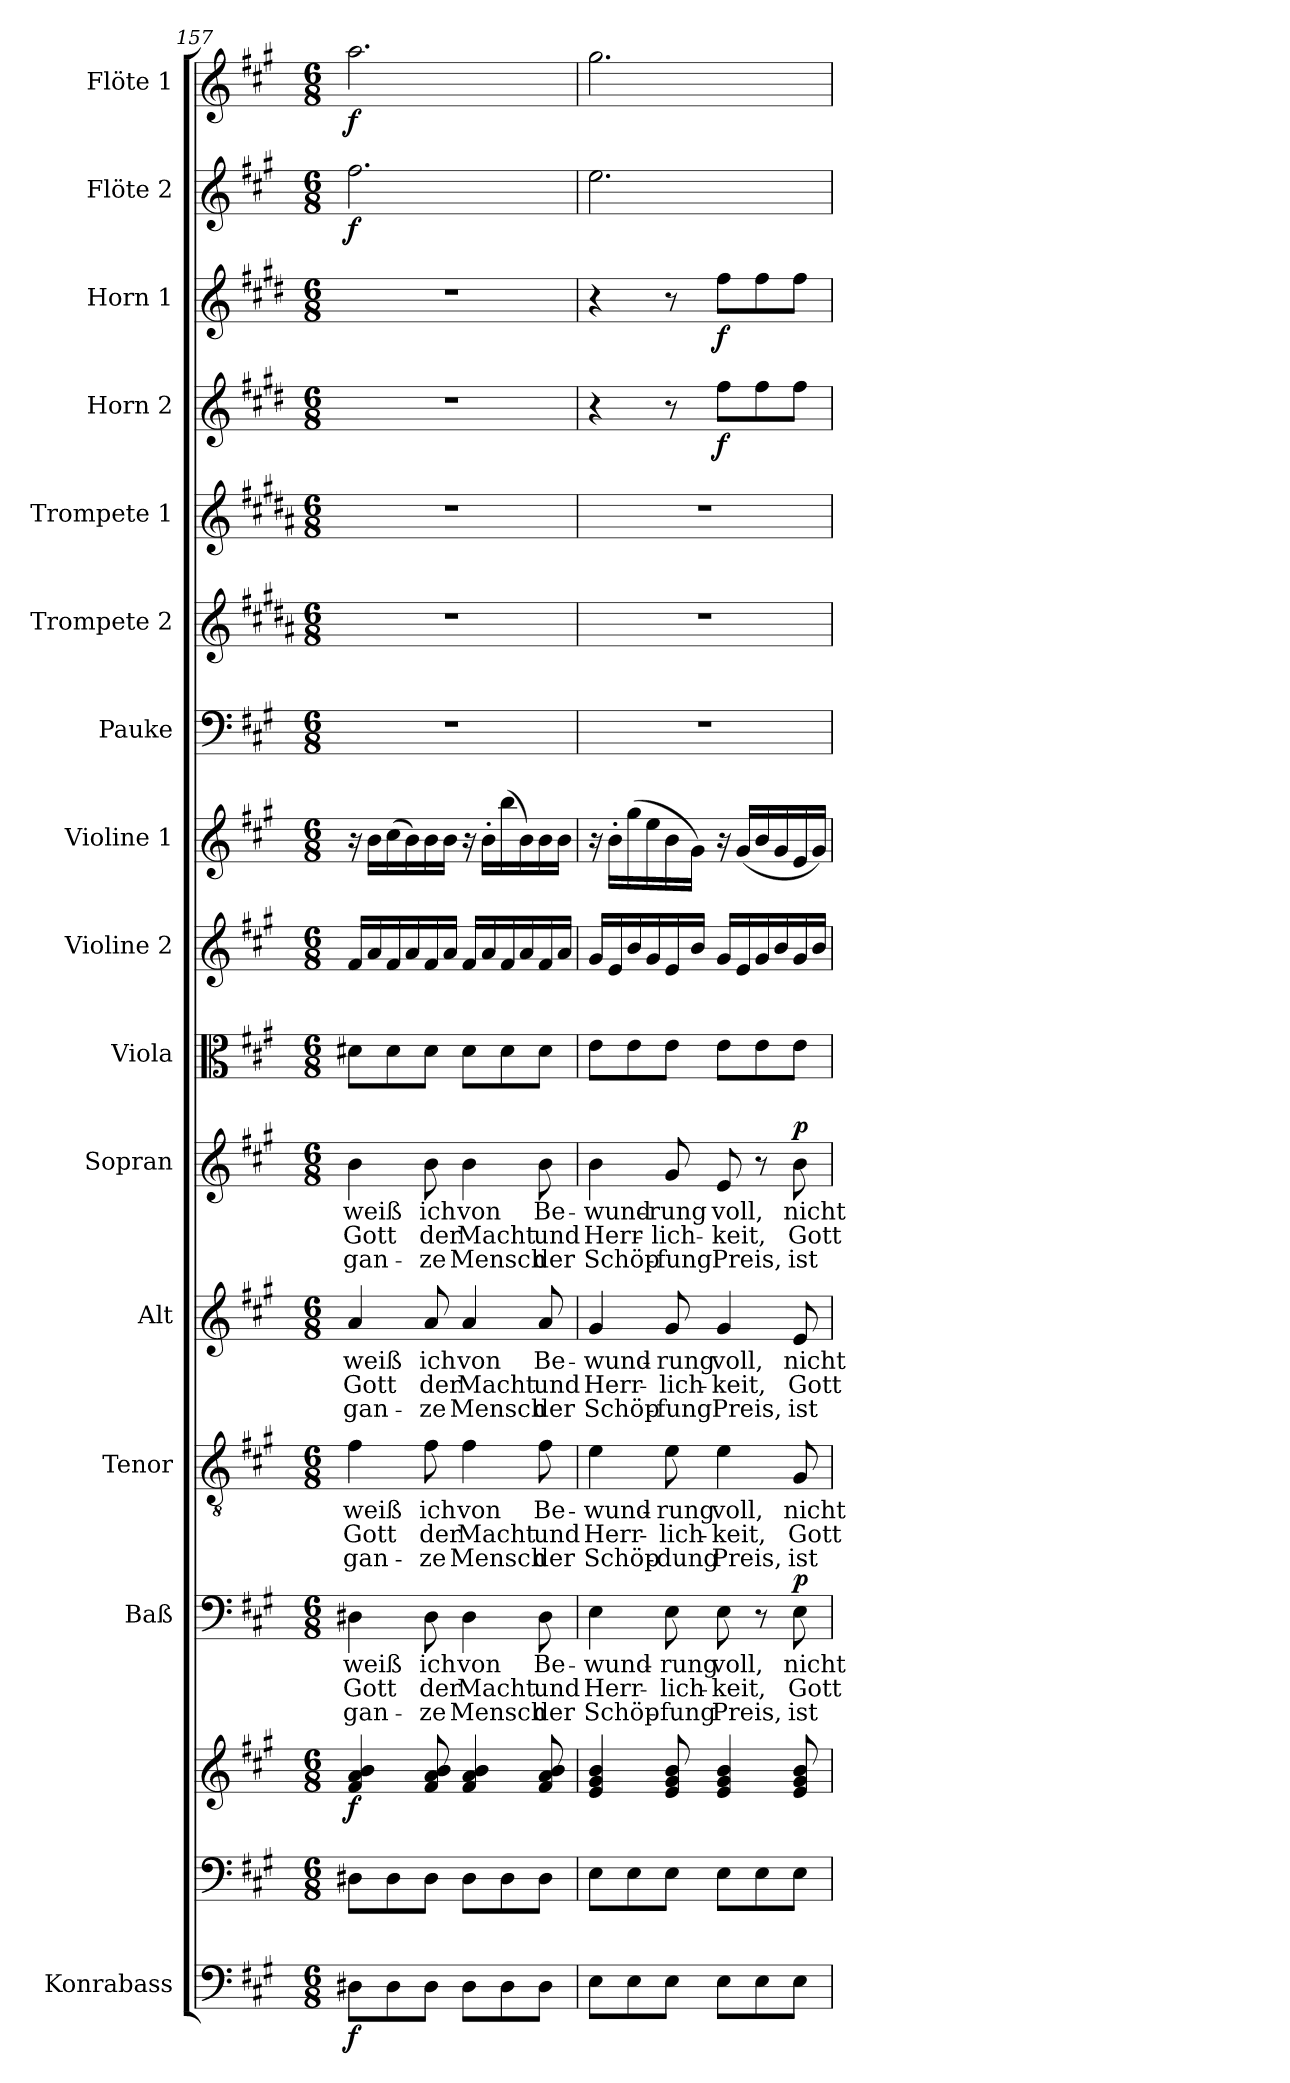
**kern	**dynam	**kern	**kern	**dynam	**kern	**text	**text	**text	**dynam	**kern	**text	**text	**text	**kern	**text	**text	**text	**kern	**text	**text	**text	**dynam	**kern	**kern	**kern	**kern	**kern	**kern	**kern	**dynam	**kern	**dynam	**kern	**dynam	**kern	**dynam
*part16	*part16	*part15	*part15	*part15	*part14	*part14	*part14	*part14	*part14	*part13	*part13	*part13	*part13	*part12	*part12	*part12	*part12	*part11	*part11	*part11	*part11	*part11	*part10	*part9	*part8	*part7	*part6	*part5	*part4	*part4	*part3	*part3	*part2	*part2	*part1	*part1
*staff17	*staff17	*staff16	*staff15	*staff15/16	*staff14	*staff14	*staff14	*staff14	*staff14	*staff13	*staff13	*staff13	*staff13	*staff12	*staff12	*staff12	*staff12	*staff11	*staff11	*staff11	*staff11	*staff11	*staff10	*staff9	*staff8	*staff7	*staff6	*staff5	*staff4	*staff4	*staff3	*staff3	*staff2	*staff2	*staff1	*staff1
*I"Konrabass	*	*	*	*	*I"Baß	*	*	*	*	*I"Tenor	*	*	*	*I"Alt	*	*	*	*I"Sopran	*	*	*	*	*I"Viola	*I"Violine 2	*I"Violine 1	*I"Pauke	*I"Trompete 2	*I"Trompete 1	*I"Horn 2	*	*I"Horn 1	*	*I"Flöte 2	*	*I"Flöte 1	*
*I'Kb.	*	*	*	*	*I'Baß	*	*	*	*	*I'Ten	*	*	*	*I'Alt	*	*	*	*I'Sop	*	*	*	*	*I'Vla.	*I'Vln. 2	*I'Vln. 1	*I'Pk.	*I'Trp. 2	*I'Trp. 1	*I'Hrn. 2	*	*I'Hrn. 1	*	*I'Fl. 2	*	*I'Fl. 1	*
!!LO:PB:g=z
*clefF4	*	*clefF4	*clefG2	*	*clefF4	*	*	*	*	*clefGv2	*	*	*	*clefG2	*	*	*	*clefG2	*	*	*	*	*clefC3	*clefG2	*clefG2	*clefF4	*clefG2	*clefG2	*clefG2	*	*clefG2	*	*clefG2	*	*clefG2	*
*ITrd7c12	*	*	*	*	*	*	*	*	*	*	*	*	*	*	*	*	*	*	*	*	*	*	*	*	*	*	*ITrd1c2	*ITrd1c2	*ITrd4c7	*	*ITrd4c7	*	*	*	*	*
*k[f#c#g#]	*	*k[f#c#g#]	*k[f#c#g#]	*	*k[f#c#g#]	*	*	*	*	*k[f#c#g#]	*	*	*	*k[f#c#g#]	*	*	*	*k[f#c#g#]	*	*	*	*	*k[f#c#g#]	*k[f#c#g#]	*k[f#c#g#]	*k[f#c#g#]	*k[f#c#g#]	*k[f#c#g#]	*k[f#c#g#]	*	*k[f#c#g#]	*	*k[f#c#g#]	*	*k[f#c#g#]	*
*A:	*	*A:	*A:	*	*A:	*	*	*	*	*A:	*	*	*	*A:	*	*	*	*A:	*	*	*	*	*A:	*A:	*A:	*A:	*A:	*A:	*A:	*	*A:	*	*A:	*	*A:	*
*M6/8	*	*M6/8	*M6/8	*	*M6/8	*	*	*	*	*M6/8	*	*	*	*M6/8	*	*	*	*M6/8	*	*	*	*	*M6/8	*M6/8	*M6/8	*M6/8	*M6/8	*M6/8	*M6/8	*	*M6/8	*	*M6/8	*	*M6/8	*
=157	=157	=157	=157	=157	=157	=157	=157	=157	=157	=157	=157	=157	=157	=157	=157	=157	=157	=157	=157	=157	=157	=157	=157	=157	=157	=157	=157	=157	=157	=157	=157	=157	=157	=157	=157	=157
!	!LO:DY:b	!	!	!LO:DY:b	!	!LO:LY:b	!LO:LY:b	!LO:LY:b	!	!	!LO:LY:b	!LO:LY:b	!LO:LY:b	!	!LO:LY:b	!LO:LY:b	!LO:LY:b	!	!LO:LY:b	!LO:LY:b	!LO:LY:b	!	!	!	!	!	!	!	!	!	!	!	!	!LO:DY:b	!	!LO:DY:b
8DD#X\L	f	8D#X\L	4f#/ 4a/ 4b/	f	4D#X\	weiß	Gott	gan-	.	4f#\	weiß	Gott	gan-	4a/	weiß	Gott	gan-	4b\	weiß	Gott	gan-	.	8d#X\L	16f#/LL	16r	2.r	2.r	2.r	2.r	.	2.r	.	2.ff#\	f	2.aa\	f
.	.	.	.	.	.	.	.	.	.	.	.	.	.	.	.	.	.	.	.	.	.	.	.	16a/	16b\LL	.	.	.	.	.	.	.	.	.	.	.
8DD#\	.	8D#\	.	.	.	.	.	.	.	.	.	.	.	.	.	.	.	.	.	.	.	.	8d#\	16f#/	(>16cc#\	.	.	.	.	.	.	.	.	.	.	.
.	.	.	.	.	.	.	.	.	.	.	.	.	.	.	.	.	.	.	.	.	.	.	.	16a/	16b\)	.	.	.	.	.	.	.	.	.	.	.
!	!	!	!	!	!	!LO:LY:b	!LO:LY:b	!LO:LY:b	!	!	!LO:LY:b	!LO:LY:b	!LO:LY:b	!	!LO:LY:b	!LO:LY:b	!LO:LY:b	!	!LO:LY:b	!LO:LY:b	!LO:LY:b	!	!	!	!	!	!	!	!	!	!	!	!	!	!	!
8DD#\J	.	8D#\J	8f#/ 8a/ 8b/	.	8D#\	ich	der	-ze	.	8f#\	ich	der	-ze	8a/	ich	der	-ze	8b\	ich	der	-ze	.	8d#\J	16f#/	16b\	.	.	.	.	.	.	.	.	.	.	.
.	.	.	.	.	.	.	.	.	.	.	.	.	.	.	.	.	.	.	.	.	.	.	.	16a/JJ	16b\JJ	.	.	.	.	.	.	.	.	.	.	.
!	!	!	!	!	!	!LO:LY:b	!LO:LY:b	!LO:LY:b	!	!	!LO:LY:b	!LO:LY:b	!LO:LY:b	!	!LO:LY:b	!LO:LY:b	!LO:LY:b	!	!LO:LY:b	!LO:LY:b	!LO:LY:b	!	!	!	!	!	!	!	!	!	!	!	!	!	!	!
8DD#\L	.	8D#\L	4f#/ 4a/ 4b/	.	4D#\	von	Macht	Mensch	.	4f#\	von	Macht	Mensch	4a/	von	Macht	Mensch	4b\	von	Macht	Mensch	.	8d#\L	16f#/LL	16r	.	.	.	.	.	.	.	.	.	.	.
.	.	.	.	.	.	.	.	.	.	.	.	.	.	.	.	.	.	.	.	.	.	.	.	16a/	16b'>\LL	.	.	.	.	.	.	.	.	.	.	.
8DD#\	.	8D#\	.	.	.	.	.	.	.	.	.	.	.	.	.	.	.	.	.	.	.	.	8d#\	16f#/	(>16bb\	.	.	.	.	.	.	.	.	.	.	.
.	.	.	.	.	.	.	.	.	.	.	.	.	.	.	.	.	.	.	.	.	.	.	.	16a/	16b\)	.	.	.	.	.	.	.	.	.	.	.
!	!	!	!	!	!	!LO:LY:b	!LO:LY:b	!LO:LY:b	!	!	!LO:LY:b	!LO:LY:b	!LO:LY:b	!	!LO:LY:b	!LO:LY:b	!LO:LY:b	!	!LO:LY:b	!LO:LY:b	!LO:LY:b	!	!	!	!	!	!	!	!	!	!	!	!	!	!	!
8DD#\J	.	8D#\J	8f#/ 8a/ 8b/	.	8D#\	Be-	und	der	.	8f#\	Be-	und	der	8a/	Be-	und	der	8b\	Be-	und	der	.	8d#\J	16f#/	16b\	.	.	.	.	.	.	.	.	.	.	.
.	.	.	.	.	.	.	.	.	.	.	.	.	.	.	.	.	.	.	.	.	.	.	.	16a/JJ	16b\JJ	.	.	.	.	.	.	.	.	.	.	.
=158	=158	=158	=158	=158	=158	=158	=158	=158	=158	=158	=158	=158	=158	=158	=158	=158	=158	=158	=158	=158	=158	=158	=158	=158	=158	=158	=158	=158	=158	=158	=158	=158	=158	=158	=158	=158
!	!	!	!	!	!	!LO:LY:b	!LO:LY:b	!LO:LY:b	!	!	!LO:LY:b	!LO:LY:b	!LO:LY:b	!	!LO:LY:b	!LO:LY:b	!LO:LY:b	!	!LO:LY:b	!LO:LY:b	!LO:LY:b	!	!	!	!	!	!	!	!	!	!	!	!	!	!	!
8EE\L	.	8E\L	4e/ 4g#/ 4b/	.	4E\	-wund-	Herr-	Schöp-	.	4e\	-wund-	Herr-	Schöp-	4g#/	-wund-	Herr-	Schöp-	4b\	-wund-	Herr-	Schöp-	.	8e\L	16g#/LL	16r	2.r	2.r	2.r	4r	.	4r	.	2.ee\	.	2.gg#\	.
.	.	.	.	.	.	.	.	.	.	.	.	.	.	.	.	.	.	.	.	.	.	.	.	16e/	16b'>\LL	.	.	.	.	.	.	.	.	.	.	.
8EE\	.	8E\	.	.	.	.	.	.	.	.	.	.	.	.	.	.	.	.	.	.	.	.	8e\	16b/	(>16gg#\	.	.	.	.	.	.	.	.	.	.	.
.	.	.	.	.	.	.	.	.	.	.	.	.	.	.	.	.	.	.	.	.	.	.	.	16g#/	16ee\	.	.	.	.	.	.	.	.	.	.	.
!	!	!	!	!	!	!LO:LY:b	!LO:LY:b	!LO:LY:b	!	!	!LO:LY:b	!LO:LY:b	!LO:LY:b	!	!LO:LY:b	!LO:LY:b	!LO:LY:b	!	!LO:LY:b	!LO:LY:b	!LO:LY:b	!	!	!	!	!	!	!	!	!	!	!	!	!	!	!
8EE\J	.	8E\J	8e/ 8g#/ 8b/	.	8E\	-rung	-lich-	-fung	.	8e\	-rung	-lich-	-dung	8g#/	-rung	-lich-	-fung	8g#/	-rung	-lich-	-fung	.	8e\J	16e/	16b\	.	.	.	8r	.	8r	.	.	.	.	.
.	.	.	.	.	.	.	.	.	.	.	.	.	.	.	.	.	.	.	.	.	.	.	.	16b/JJ	16g#\JJ)	.	.	.	.	.	.	.	.	.	.	.
!	!	!	!	!	!	!LO:LY:b	!LO:LY:b	!LO:LY:b	!	!	!LO:LY:b	!LO:LY:b	!LO:LY:b	!	!LO:LY:b	!LO:LY:b	!LO:LY:b	!	!LO:LY:b	!LO:LY:b	!LO:LY:b	!	!	!	!	!	!	!	!	!LO:DY:b	!	!LO:DY:b	!	!	!	!
8EE\L	.	8E\L	4e/ 4g#/ 4b/	.	8E\	voll,	-keit,	Preis,	.	4e\	voll,	-keit,	Preis,	4g#/	voll,	-keit,	Preis,	8e/	voll,	-keit,	Preis,	.	8e\L	16g#/LL	16r	.	.	.	8b\L	f	8b\L	f	.	.	.	.
.	.	.	.	.	.	.	.	.	.	.	.	.	.	.	.	.	.	.	.	.	.	.	.	16e/	(<16g#/LL	.	.	.	.	.	.	.	.	.	.	.
8EE\	.	8E\	.	.	8r	.	.	.	.	.	.	.	.	.	.	.	.	8r	.	.	.	.	8e\	16g#/	16b/	.	.	.	8b\	.	8b\	.	.	.	.	.
.	.	.	.	.	.	.	.	.	.	.	.	.	.	.	.	.	.	.	.	.	.	.	.	16b/	16g#/	.	.	.	.	.	.	.	.	.	.	.
!	!	!	!	!	!	!LO:LY:b	!LO:LY:b	!LO:LY:b	!LO:DY:a	!	!LO:LY:b	!LO:LY:b	!LO:LY:b	!	!LO:LY:b	!LO:LY:b	!LO:LY:b	!	!LO:LY:b	!LO:LY:b	!LO:LY:b	!LO:DY:a	!	!	!	!	!	!	!	!	!	!	!	!	!	!
8EE\J	.	8E\J	8e/ 8g#/ 8b/	.	8E\	nicht	Gott	ist	p	8G#/	nicht	Gott	ist	8e/	nicht	Gott	ist	8b\	nicht	Gott	ist	p	8e\J	16g#/	16e/	.	.	.	8b\J	.	8b\J	.	.	.	.	.
.	.	.	.	.	.	.	.	.	.	.	.	.	.	.	.	.	.	.	.	.	.	.	.	16b/JJ	16g#/JJ)	.	.	.	.	.	.	.	.	.	.	.
=	=	=	=	=	=	=	=	=	=	=	=	=	=	=	=	=	=	=	=	=	=	=	=	=	=	=	=	=	=	=	=	=	=	=	=	=
*-	*-	*-	*-	*-	*-	*-	*-	*-	*-	*-	*-	*-	*-	*-	*-	*-	*-	*-	*-	*-	*-	*-	*-	*-	*-	*-	*-	*-	*-	*-	*-	*-	*-	*-	*-	*-
